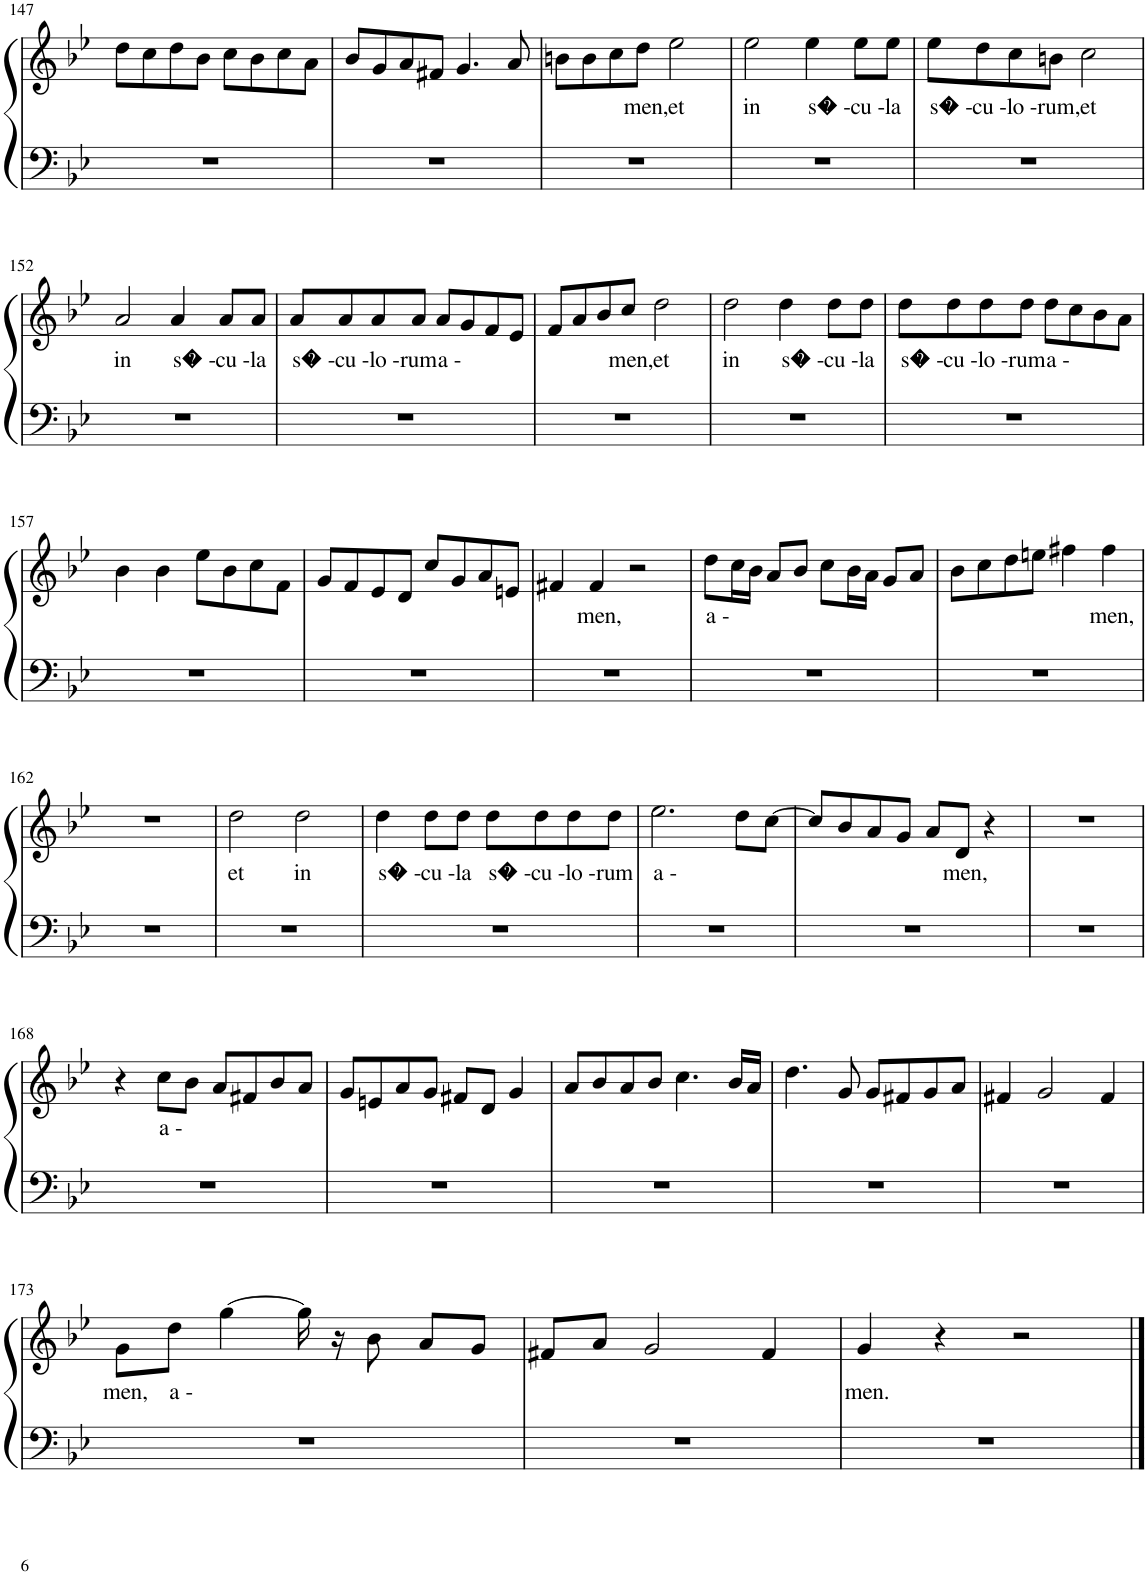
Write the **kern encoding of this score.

**kern	**kern	**text
*part1	*part1	*part1
*staff2	*staff1	*staff1
*I"Piano	*	*
*I'Pno.	*	*
!!LO:PB:g=z
*clefF4	*clefG2	*
*k[b-e-]	*k[b-e-]	*
*M4/4	*M4/4	*
*met(c)	*met(c)	*
=147	=147	=147
1r	8dd\L	.
.	8cc\	.
.	8dd\	.
.	8b-\J	.
.	8cc\L	.
.	8b-\	.
.	8cc\	.
.	8a\J	.
=148	=148	=148
1r	8b-/L	.
.	8g/	.
.	8a/	.
.	8f#X/J	.
.	4.g/	.
.	8a/	.
=149	=149	=149
1r	8bn\L	.
.	8b\	.
.	8cc\	.
!	!	!LO:LY:b
.	8dd\J	men,
!	!	!LO:LY:b
.	2ee-\	et
=150	=150	=150
!	!	!LO:LY:b
1r	2ee-\	in
!	!	!LO:LY:b
.	4ee-\	s� -
!	!	!LO:LY:b
.	8ee-\L	cu -
!	!	!LO:LY:b
.	8ee-\J	la
=151	=151	=151
!	!	!LO:LY:b
1r	8ee-\L	s� -
!	!	!LO:LY:b
.	8dd\	cu -
!	!	!LO:LY:b
.	8cc\	lo -
!	!	!LO:LY:b
.	8bn\J	rum,
!	!	!LO:LY:b
.	2cc\	et
!!LO:LB:g=z
=152	=152	=152
!	!	!LO:LY:b
1r	2a/	in
!	!	!LO:LY:b
.	4a/	s� -
!	!	!LO:LY:b
.	8a/L	cu -
!	!	!LO:LY:b
.	8a/J	la
=153	=153	=153
!	!	!LO:LY:b
1r	8a/L	s� -
!	!	!LO:LY:b
.	8a/	cu -
!	!	!LO:LY:b
.	8a/	lo -
!	!	!LO:LY:b
.	8a/J	rum
!	!	!LO:LY:b
.	8a/L	a -
.	8g/	.
.	8f/	.
.	8e-/J	.
=154	=154	=154
1r	8f/L	.
.	8a/	.
.	8b-/	.
!	!	!LO:LY:b
.	8cc/J	men,
!	!	!LO:LY:b
.	2dd\	et
=155	=155	=155
!	!	!LO:LY:b
1r	2dd\	in
!	!	!LO:LY:b
.	4dd\	s� -
!	!	!LO:LY:b
.	8dd\L	cu -
!	!	!LO:LY:b
.	8dd\J	la
=156	=156	=156
!	!	!LO:LY:b
1r	8dd\L	s� -
!	!	!LO:LY:b
.	8dd\	cu -
!	!	!LO:LY:b
.	8dd\	lo -
!	!	!LO:LY:b
.	8dd\J	rum
!	!	!LO:LY:b
.	8dd\L	a -
.	8cc\	.
.	8b-\	.
.	8a\J	.
!!LO:LB:g=z
=157	=157	=157
1r	4b-\	.
.	4b-\	.
.	8ee-\L	.
.	8b-\	.
.	8cc\	.
.	8f\J	.
=158	=158	=158
1r	8g/L	.
.	8f/	.
.	8e-/	.
.	8d/J	.
.	8cc/L	.
.	8g/	.
.	8a/	.
.	8en/J	.
=159	=159	=159
1r	4f#X/	.
!	!	!LO:LY:b
.	4f#/	men,
.	2r	.
=160	=160	=160
!	!	!LO:LY:b
1r	8dd\L	a -
.	16cc\L	.
.	16b-\JJ	.
.	8a/L	.
.	8b-/J	.
.	8cc\L	.
.	16b-\L	.
.	16a\JJ	.
.	8g/L	.
.	8a/J	.
=161	=161	=161
1r	8b-\L	.
.	8cc\	.
.	8dd\	.
.	8een\J	.
.	4ff#X\	.
!	!	!LO:LY:b
.	4ff#\	men,
!!LO:LB:g=z
=162	=162	=162
1r	1r	.
=163	=163	=163
!	!	!LO:LY:b
1r	2dd\	et
!	!	!LO:LY:b
.	2dd\	in
=164	=164	=164
!	!	!LO:LY:b
1r	4dd\	s� -
!	!	!LO:LY:b
.	8dd\L	cu -
!	!	!LO:LY:b
.	8dd\J	la
!	!	!LO:LY:b
.	8dd\L	s� -
!	!	!LO:LY:b
.	8dd\	cu -
!	!	!LO:LY:b
.	8dd\	lo -
!	!	!LO:LY:b
.	8dd\J	rum
=165	=165	=165
!	!	!LO:LY:b
1r	2.ee-\	a -
.	8dd\L	.
.	[8cc\J	.
=166	=166	=166
1r	8cc/L]	.
.	8b-/	.
.	8a/	.
.	8g/J	.
.	8a/L	.
!	!	!LO:LY:b
.	8d/J	men,
.	4r	.
=167	=167	=167
1r	1r	.
!!LO:LB:g=z
=168	=168	=168
1r	4r	.
!	!	!LO:LY:b
.	8cc\L	a -
.	8b-\J	.
.	8a/L	.
.	8f#X/	.
.	8b-/	.
.	8a/J	.
=169	=169	=169
1r	8g/L	.
.	8en/	.
.	8a/	.
.	8g/J	.
.	8f#X/L	.
.	8d/J	.
.	4g/	.
=170	=170	=170
1r	8a/L	.
.	8b-/	.
.	8a/	.
.	8b-/J	.
.	4.cc\	.
.	16b-/LL	.
.	16a/JJ	.
=171	=171	=171
1r	4.dd\	.
.	8g/	.
.	8g/L	.
.	8f#X/	.
.	8g/	.
.	8a/J	.
=172	=172	=172
1r	4f#X/	.
.	2g/	.
.	4f#/	.
!!LO:LB:g=z
=173	=173	=173
!	!	!LO:LY:b
1r	8g\L	men,
!	!	!LO:LY:b
.	8dd\J	a -
.	[4gg\	.
.	16gg\]	.
.	16r	.
.	8b-\	.
.	8a/L	.
.	8g/J	.
=174	=174	=174
1r	8f#X/L	.
.	8a/J	.
.	2g/	.
.	4f#/	.
=175	=175	=175
!	!	!LO:LY:b
1r	4g/	men.
.	4r	.
.	2r	.
==	==	==
*-	*-	*-
